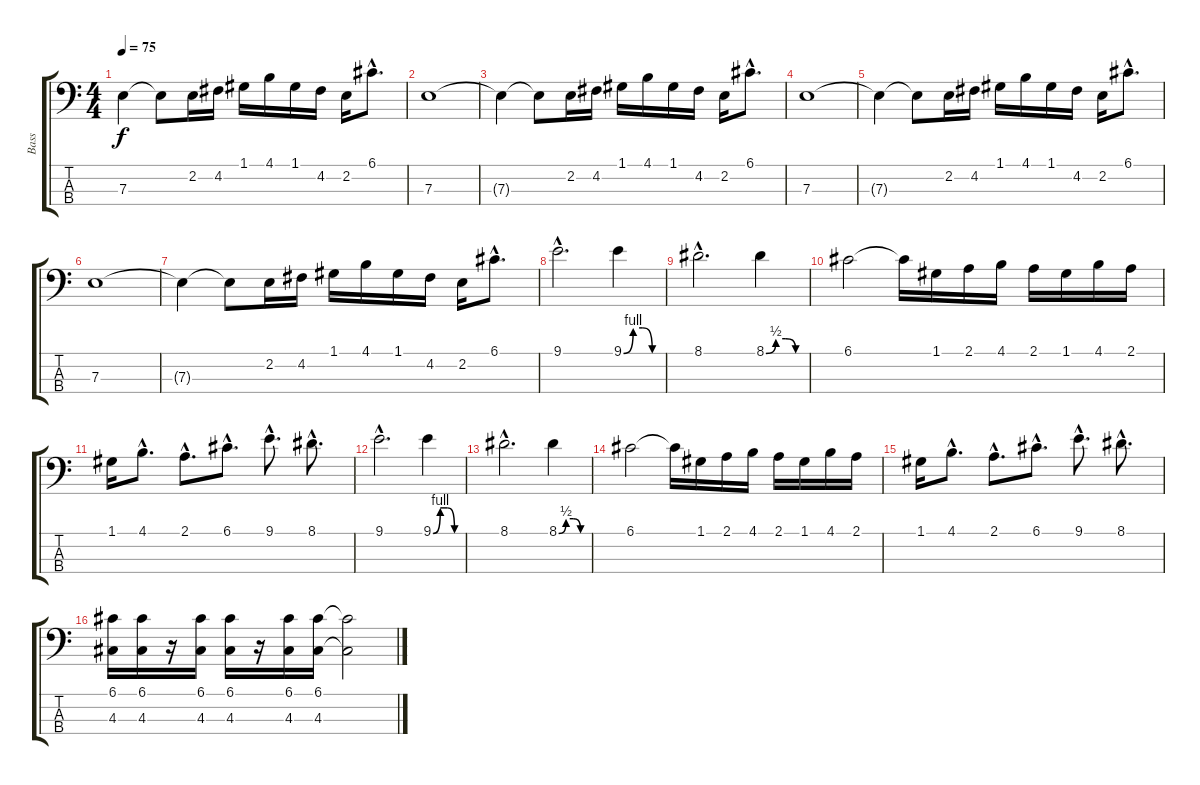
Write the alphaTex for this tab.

\track ("Bass" "Bass") {instrument fretlessbass}
\staff {score tabs}
\tuning (G2 D2 A1 E1) {hide}
\ts (4 4)
\tempo 75
\clef f4
\ks c
7.3{t}.4{dy f} 7.3{t}.8 2.2.16 4.2.16 1.1.16 4.1.16 1.1.16 4.2.16 2.2.16 6.1{hac}.8{d} |
7.3.1 |
7.3{t}.4 7.3{t}.8 2.2.16 4.2.16 1.1.16 4.1.16 1.1.16 4.2.16 2.2.16 6.1{hac}.8{d} |
7.3.1 |
7.3{t}.4 7.3{t}.8 2.2.16 4.2.16 1.1.16 4.1.16 1.1.16 4.2.16 2.2.16 6.1{hac}.8{d} |
7.3.1 |
7.3{t}.4 7.3{t}.8 2.2.16 4.2.16 1.1.16 4.1.16 1.1.16 4.2.16 2.2.16 6.1{hac}.8{d} |
9.1{hac}.2{d} 9.1{be (custom 0 0 15 4 30 4 45 0 60 0)}.4 |
8.1{hac}.2{d} 8.1{be (custom 0 0 15 2 30 2 45 0 60 0)}.4 |
6.1.2 6.1{t}.16 1.1.16 2.1.16 4.1.16 2.1.16 1.1.16 4.1.16 2.1.16 |
1.1.16 4.1{hac}.8{d} 2.1{hac}.8{d} 6.1{hac}.8{d} 9.1{hac}.8{d} 8.1{hac}.8{d} |
9.1{hac}.2{d} 9.1{be (custom 0 0 15 4 30 4 45 0 60 0)}.4 |
8.1{hac}.2{d} 8.1{be (custom 0 0 15 2 30 2 45 0 60 0)}.4 |
6.1.2 6.1{t}.16 1.1.16 2.1.16 4.1.16 2.1.16 1.1.16 4.1.16 2.1.16 |
1.1.16 4.1{hac}.8{d} 2.1{hac}.8{d} 6.1{hac}.8{d} 9.1{hac}.8{d} 8.1{hac}.8{d} |
(6.1 4.3).16 (6.1 4.3).16 r.16 (6.1 4.3).16 (6.1 4.3).16 r.16 (6.1 4.3).16 (6.1 4.3).16 (6.1{t} 4.3{t}).2
